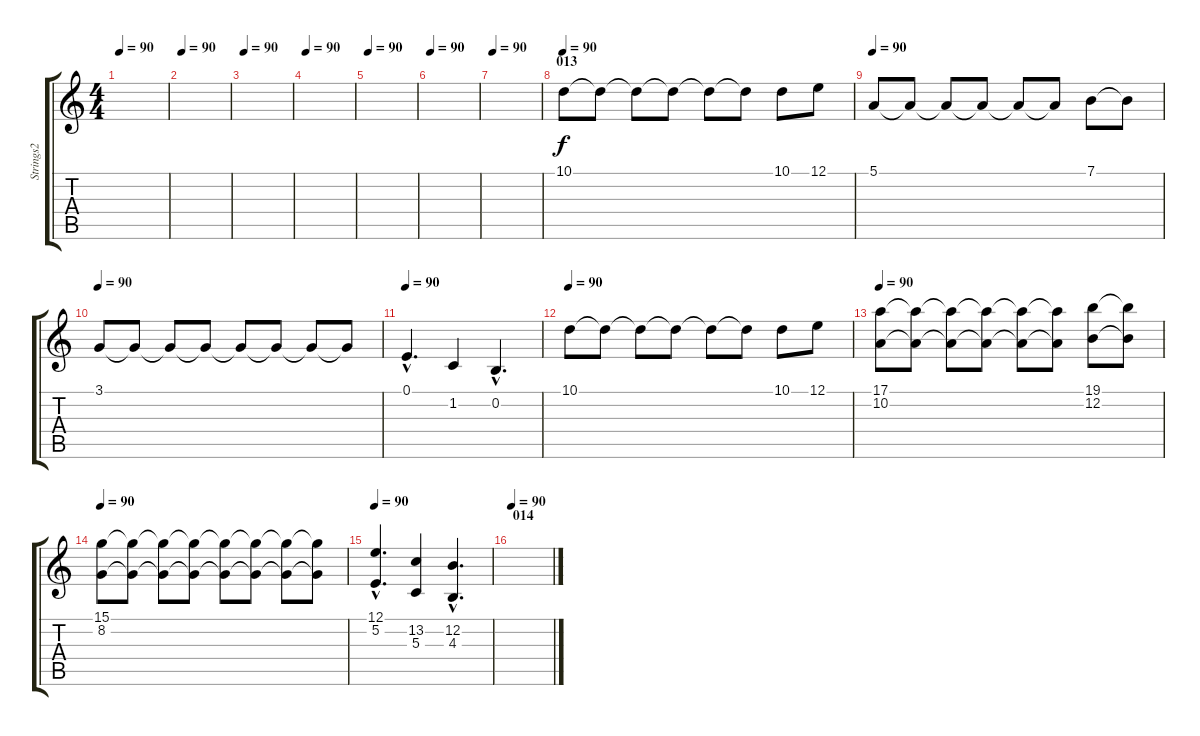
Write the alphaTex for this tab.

\track ("Strings2" "Strings2") {instrument stringensemble1}
\staff {score tabs}
\tuning (E4 B3 G3 D3 A2 E2) {hide}
\ts (4 4)
\tempo 90
\clef g2
\ks c
|
\tempo 90
|
\tempo 90
|
\tempo 90
|
\tempo 90
|
\tempo 90
|
\tempo 90
|
\section ("" "013")
\tempo 90
10.1.8 10.1{t}.8 10.1{t}.8 10.1{t}.8 10.1{t}.8 10.1{t}.8 10.1.8 12.1.8 |
\tempo 90
5.1.8 5.1{t}.8 5.1{t}.8 5.1{t}.8 5.1{t}.8 5.1{t}.8 7.1.8 7.1{t}.8 |
\tempo 90
3.1.8 3.1{t}.8 3.1{t}.8 3.1{t}.8 3.1{t}.8 3.1{t}.8 3.1{t}.8 3.1{t}.8 |
\tempo 90
0.1{hac}.4{d} 1.2.4 0.2{hac}.4{d} |
\tempo 90
10.1.8 10.1{t}.8 10.1{t}.8 10.1{t}.8 10.1{t}.8 10.1{t}.8 10.1.8 12.1.8 |
\tempo 90
(17.1 10.2).8 (17.1{t} 10.2{t}).8 (17.1{t} 10.2{t}).8 (17.1{t} 10.2{t}).8 (17.1{t} 10.2{t}).8 (17.1{t} 10.2{t}).8 (19.1 12.2).8 (19.1{t} 12.2{t}).8 |
\tempo 90
(15.1 8.2).8 (15.1{t} 8.2{t}).8 (15.1{t} 8.2{t}).8 (15.1{t} 8.2{t}).8 (15.1{t} 8.2{t}).8 (15.1{t} 8.2{t}).8 (15.1{t} 8.2{t}).8 (15.1{t} 8.2{t}).8 |
\tempo 90
(12.1{hac} 5.2{hac}).4{d} (13.2 5.3).4 (12.2{hac} 4.3{hac}).4{d} |
\section ("" "014")
\tempo 90
